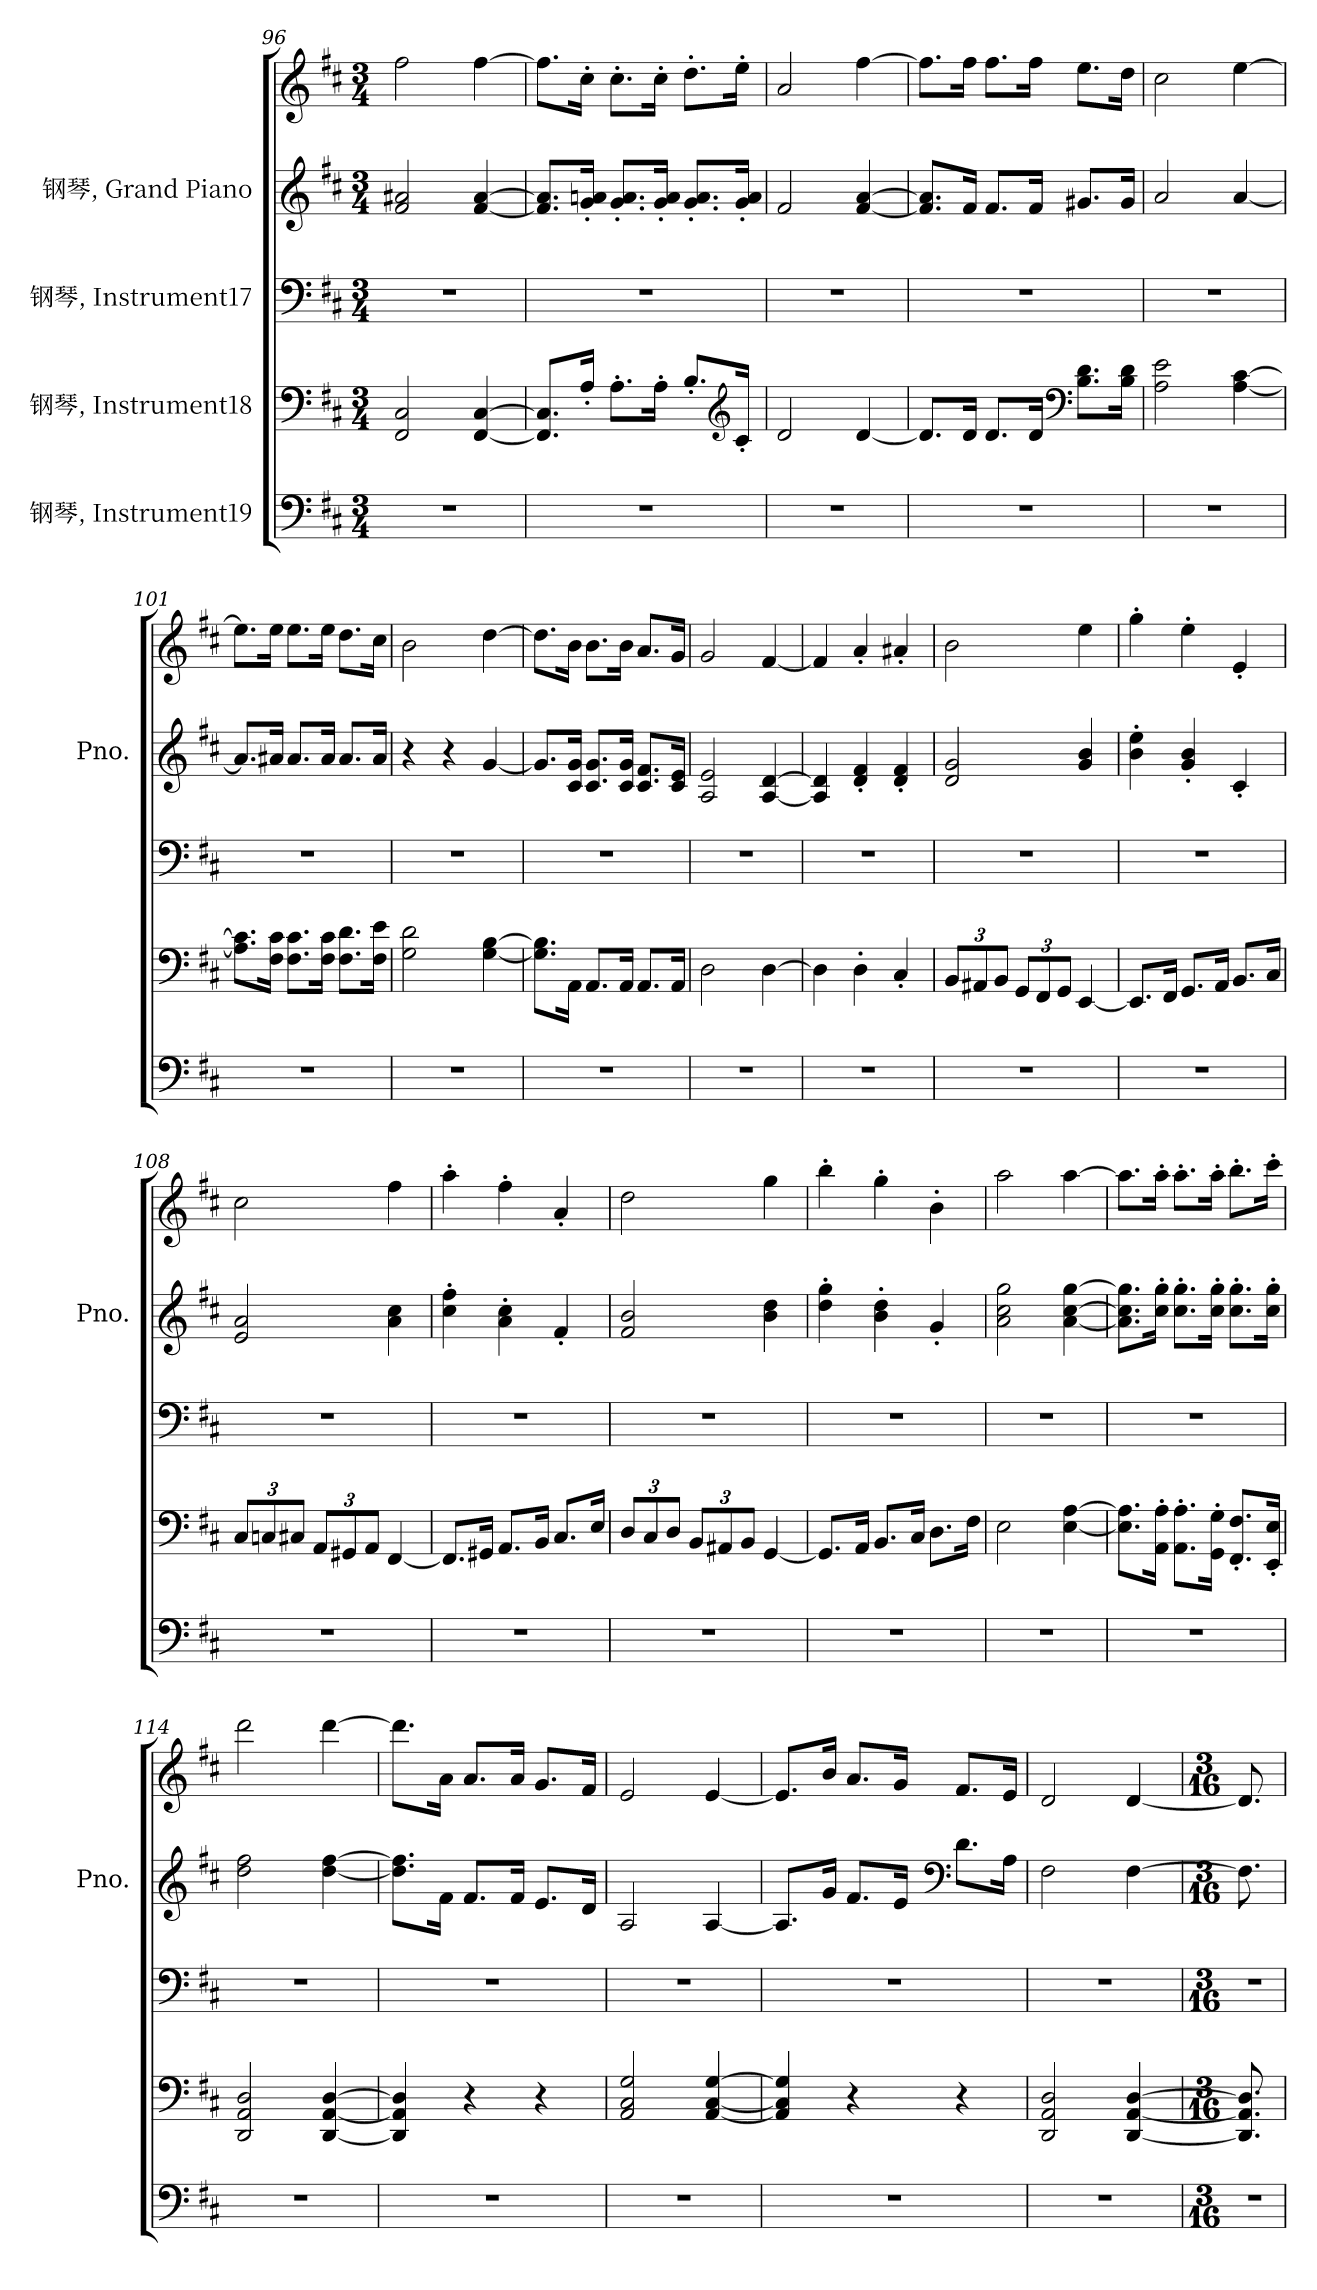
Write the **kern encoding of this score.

**kern	**kern	**kern	**kern	**kern
*part4	*part3	*part2	*part1	*part1
*staff5	*staff4	*staff3	*staff2	*staff1
*I"钢琴, Instrument19	*I"钢琴, Instrument18	*I"钢琴, Instrument17	*I"钢琴, Grand Piano	*
*	*	*	*I'Pno.	*
*clefF4	*clefF4	*clefF4	*clefG2	*clefG2
*k[f#c#]	*k[f#c#]	*k[f#c#]	*k[f#c#]	*k[f#c#]
*M3/4	*M3/4	*M3/4	*M3/4	*M3/4
=96	=96	=96	=96	=96
2.r	2FF#/ 2C#/	2.r	2f#/ 2a#X/	2ff#\
.	[4FF#/ [4C#/	.	[4f#/ [4a#/	[4ff#\
=97	=97	=97	=97	=97
2.r	8.FF#/] 8.C#/]L	2.r	8.f#/] 8.a#/]L	8.ff#\L]
.	16A'/Jk	.	16g/' 16an/'Jk	16cc#'\Jk
.	8.A'\L	.	8.g/' 8.a/'L	8.cc#'\L
.	16A'\Jk	.	16g/' 16a/'Jk	16cc#'\Jk
.	8.B'/L	.	8.g/' 8.a/'L	8.dd'\L
*	*clefG2	*	*	*
.	16c#'/Jk	.	16g/' 16a/'Jk	16ee'\Jk
=98	=98	=98	=98	=98
2.r	2d/	2.r	2f#/	2a/
.	[4d/	.	[4f#/ [4a/	[4ff#\
!!LO:PB:g=z
=99	=99	=99	=99	=99
2.r	8.d/L]	2.r	8.f#/] 8.a/]L	8.ff#\L]
.	16d/Jk	.	16f#/Jk	16ff#\Jk
.	8.d/L	.	8.f#/L	8.ff#\L
.	16d/Jk	.	16f#/Jk	16ff#\Jk
*	*clefF4	*	*	*
.	8.B\ 8.d\L	.	8.g#X/L	8.ee\L
.	16B\ 16d\Jk	.	16g#/Jk	16dd\Jk
=100	=100	=100	=100	=100
2.r	2A\ 2e\	2.r	2a/	2cc#\
.	[4A\ [4c#\	.	[4a/	[4ee\
=101	=101	=101	=101	=101
2.r	8.A\] 8.c#\]L	2.r	8.a/L]	8.ee\L]
.	16F#\ 16c#\Jk	.	16a#X/Jk	16ee\Jk
.	8.F#\ 8.c#\L	.	8.a#/L	8.ee\L
.	16F#\ 16c#\Jk	.	16a#/Jk	16ee\Jk
.	8.F#\ 8.d\L	.	8.a#/L	8.dd\L
.	16F#\ 16e\Jk	.	16a#/Jk	16cc#\Jk
=102	=102	=102	=102	=102
2.r	2G\ 2d\	2.r	4r	2b\
.	.	.	4r	.
.	[4G\ [4B\	.	[4g/	[4dd\
=103	=103	=103	=103	=103
2.r	8.G\] 8.B\]L	2.r	8.g/L]	8.dd\L]
.	16AA\Jk	.	16c#/ 16g/Jk	16b\Jk
.	8.AA/L	.	8.c#/ 8.g/L	8.b\L
.	16AA/Jk	.	16c#/ 16g/Jk	16b\Jk
.	8.AA/L	.	8.c#/ 8.f#/L	8.a/L
.	16AA/Jk	.	16c#/ 16e/Jk	16g/Jk
=104	=104	=104	=104	=104
2.r	2D\	2.r	2A/ 2e/	2g/
.	[4D\	.	[4A/ [4d/	[4f#/
!!LO:LB:g=z
=105	=105	=105	=105	=105
2.r	4D\]	2.r	4A/] 4d/]	4f#/]
.	4D'\	.	4d/' 4f#/'	4a'/
.	4C#'/	.	4d/' 4f#/'	4a#X'/
=106	=106	=106	=106	=106
*	*Xbrackettup	*	*	*
2.r	12BB/L	2.r	2d/ 2g/	2b\
.	12AA#X/	.	.	.
.	12BB/J	.	.	.
.	12GG/L	.	.	.
.	12FF#/	.	.	.
.	12GG/J	.	.	.
.	[4EE/	.	4g/ 4b/	4ee\
=107	=107	=107	=107	=107
2.r	8.EE/L]	2.r	4b\' 4ee\'	4gg'\
.	16FF#/Jk	.	.	.
.	8.GG/L	.	4g/' 4b/'	4ee'\
.	16AA/Jk	.	.	.
.	8.BB/L	.	4c#'/	4e'/
.	16C#/Jk	.	.	.
=108	=108	=108	=108	=108
2.r	12C#/L	2.r	2e/ 2a/	2cc#\
.	12Cn/	.	.	.
.	12C#X/J	.	.	.
.	12AA/L	.	.	.
.	12GG#X/	.	.	.
.	12AA/J	.	.	.
.	[4FF#/	.	4a\ 4cc#\	4ff#\
=109	=109	=109	=109	=109
2.r	8.FF#/L]	2.r	4cc#\' 4ff#\'	4aa'\
.	16GG#X/Jk	.	.	.
.	8.AA/L	.	4a\' 4cc#\'	4ff#'\
.	16BB/Jk	.	.	.
.	8.C#/L	.	4f#'/	4a'/
.	16E/Jk	.	.	.
!!LO:PB:g=z
=110	=110	=110	=110	=110
2.r	12D/L	2.r	2f#/ 2b/	2dd\
.	12C#/	.	.	.
.	12D/J	.	.	.
.	12BB/L	.	.	.
.	12AA#X/	.	.	.
.	12BB/J	.	.	.
.	[4GG/	.	4b\ 4dd\	4gg\
=111	=111	=111	=111	=111
2.r	8.GG/L]	2.r	4dd\' 4gg\'	4bb'\
.	16AA/Jk	.	.	.
.	8.BB/L	.	4b\' 4dd\'	4gg'\
.	16C#/Jk	.	.	.
.	8.D\L	.	4g'/	4b'\
.	16F#\Jk	.	.	.
=112	=112	=112	=112	=112
2.r	2E\	2.r	2a\ 2cc#\ 2gg\	2aa\
.	[4E\ [4A\	.	[4a\ [4cc#\ [4gg\	[4aa\
=113	=113	=113	=113	=113
2.r	8.E\] 8.A\]L	2.r	8.a\] 8.cc#\] 8.gg\]L	8.aa\L]
.	16AA\' 16A\'Jk	.	16cc#\' 16gg\'Jk	16aa'\Jk
.	8.AA\' 8.A\'L	.	8.cc#\' 8.gg\'L	8.aa'\L
.	16GG\' 16G\'Jk	.	16cc#\' 16gg\'Jk	16aa'\Jk
.	8.FF#/' 8.F#/'L	.	8.cc#\' 8.gg\'L	8.bb'\L
.	16EE/' 16E/'Jk	.	16cc#\' 16gg\'Jk	16ccc#'\Jk
=114	=114	=114	=114	=114
2.r	2DD/ 2AA/ 2D/	2.r	2dd\ 2ff#\	2ddd\
.	[4DD/ [4AA/ [4D/	.	[4dd\ [4ff#\	[4ddd\
=115	=115	=115	=115	=115
2.r	4DD/] 4AA/] 4D/]	2.r	8.dd\] 8.ff#\]L	8.ddd\L]
.	.	.	16f#\Jk	16a\Jk
.	4r	.	8.f#/L	8.a/L
.	.	.	16f#/Jk	16a/Jk
.	4r	.	8.e/L	8.g/L
.	.	.	16d/Jk	16f#/Jk
!!LO:LB:g=z
=116	=116	=116	=116	=116
2.r	2AA/ 2C#/ 2G/	2.r	2A/	2e/
.	[4AA/ [4C#/ [4G/	.	[4A/	[4e/
=117	=117	=117	=117	=117
2.r	4AA/] 4C#/] 4G/]	2.r	8.A/L]	8.e/L]
.	.	.	16g/Jk	16b/Jk
*	*	*	*	*MM174
.	4r	.	8.f#/L	8.a/L
.	.	.	16e/Jk	16g/Jk
*	*	*	*clefF4	*
*	*	*	*	*MM167
.	4r	.	8.d\L	8.f#/L
.	.	.	16A\Jk	16e/Jk
=118	=118	=118	=118	=118
*	*	*	*	*MM161
2.r	2DD/ 2AA/ 2D/	2.r	2F#\	2d/
.	[4DD/ [4AA/ [4D/	.	[4F#\	[4d/
=119	=119	=119	=119	=119
*M3/16	*M3/16	*M3/16	*M3/16	*M3/16
8.r	8.DD/] 8.AA/] 8.D/]	8.r	8.F#\]	8.d/]
=	=	=	=	=
*-	*-	*-	*-	*-
